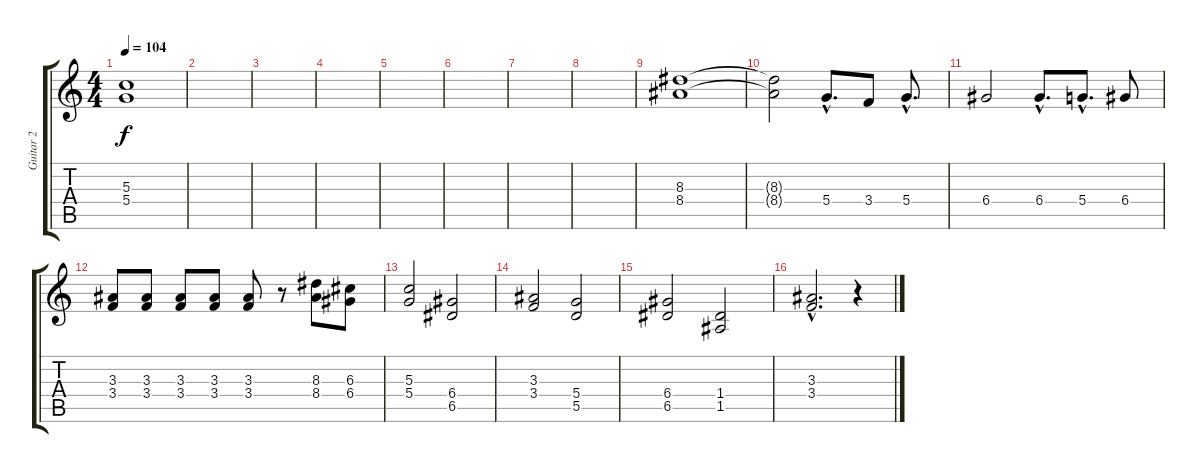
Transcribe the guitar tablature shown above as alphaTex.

\track ("Guitar 2" "Guitar 2") {instrument distortionguitar}
\staff {score tabs}
\tuning (E4 B3 G3 D3 A2 E2) {hide}
\ts (4 4)
\tempo 104
\clef g2
\ks c
(5.3 5.4).1{dy f} |
|
|
|
|
|
|
|
(8.3 8.4).1 |
(8.3{t} 8.4{t}).2 5.4{hac}.8{d} 3.4.8 5.4{hac}.8{d} |
6.4.2 6.4{hac}.8{d} 5.4{hac}.8{d} 6.4.8 |
(3.3 3.4).8 (3.3 3.4).8 (3.3 3.4).8 (3.3 3.4).8 (3.3 3.4).8 r.8 (8.3 8.4).8 (6.3 6.4).8 |
(5.3 5.4).2 (6.4 6.5).2 |
(3.3 3.4).2 (5.4 5.5).2 |
(6.4 6.5).2 (1.4 1.5).2 |
(3.3{hac} 3.4{hac}).2{d} r.4
